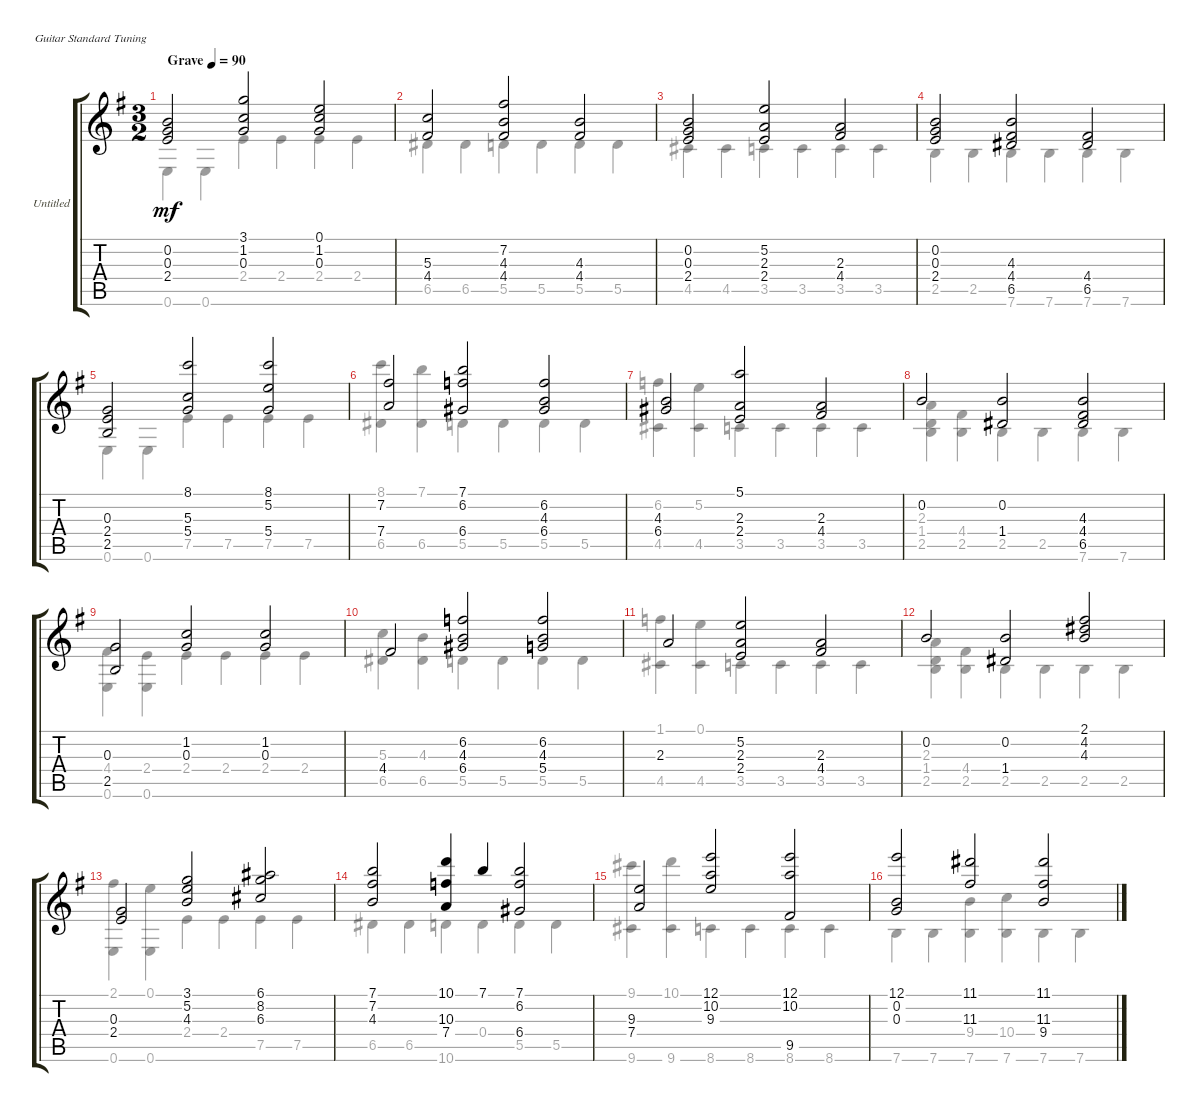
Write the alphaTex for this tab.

\bracketExtendMode groupsimilarinstruments
\firstSystemTrackNameOrientation horizontal
\otherSystemsTrackNameOrientation horizontal
\track ("Untitled" "Untitled") {instrument acousticguitarnylon}
\staff {score tabs}
\tuning (E4 B3 G3 D3 A2 E2)
\voice
\ts (3 2)
\tempo (90 "Grave")
\clef g2
\ks eminor
(0.2 0.3 2.4).2{dy mf instrument acousticguitarnylon} (3.1 1.2 0.3).2 (0.1 1.2 0.3).2 |
(5.3 4.4).2 (7.2 4.3 4.4).2 (4.3 4.4).2 |
(0.2 0.3 2.4).2 (5.2 2.3 2.4).2 (2.3 4.4).2 |
(0.2 0.3 2.4).2 (4.3 4.4 6.5).2 (4.4 6.5).2 |
(0.3 2.4 2.5).2 (8.1 5.3 5.4).2 (8.1 5.2 5.4).2 |
(7.2 7.4).2 (7.1 6.2 6.4).2 (6.2 4.3 6.4).2 |
(4.3 6.4).2 (5.1 2.3 2.4).2 (2.3 4.4).2 |
0.2.2 (0.2 1.4).2 (4.3 4.4 6.5).2 |
(0.3 2.5).2 (1.2 0.3).2 (1.2 0.3).2 |
4.4.2 (6.2 4.3 6.4).2 (6.2 4.3 5.4).2 |
2.3.2 (5.2 2.3 2.4).2 (2.3 4.4).2 |
0.2.2 (0.2 1.4).2 (2.1 4.2 4.3).2 |
(0.3 2.4).2 (3.1 5.2 4.3).2 (6.1 8.2 6.3).2 |
(7.1 7.2 4.3).2 (10.1 10.3 7.4).4 7.1.4 (7.1 6.2 6.4).2 |
(9.3 7.4).2 (12.1 10.2 9.3).2 (12.1 10.2 9.5).2 |
(12.1 0.2 0.3).2 (11.1 11.3).2 (11.1 11.3 9.4).2
\voice
\clef g2
\ottava regular
\simile none
\ks eminor
0.6.4{dy mf} 0.6.4 2.4.4 2.4.4 2.4.4 2.4.4 |
6.5.4 6.5.4 5.5.4 5.5.4 5.5.4 5.5.4 |
4.5.4 4.5.4 3.5.4 3.5.4 3.5.4 3.5.4 |
2.5.4 2.5.4 7.6.4 7.6.4 7.6.4 7.6.4 |
0.6.4 0.6.4 7.5.4 7.5.4 7.5.4 7.5.4 |
(8.1 6.5).4 (7.1 6.5).4 5.5.4 5.5.4 5.5.4 5.5.4 |
(6.2 4.5).4 (5.2 4.5).4 3.5.4 3.5.4 3.5.4 3.5.4 |
(2.3 1.4 2.5).4 (4.4 2.5).4 2.5.4 2.5.4 7.6.4 7.6.4 |
(4.4 0.6).4 (2.4 0.6).4 2.4.4 2.4.4 2.4.4 2.4.4 |
(5.3 6.5).4 (4.3 6.5).4 5.5.4 5.5.4 5.5.4 5.5.4 |
(1.1 4.5).4 (0.1 4.5).4 3.5.4 3.5.4 3.5.4 3.5.4 |
(2.3 1.4 2.5).4 (4.4 2.5).4 2.5.4 2.5.4 2.5.4 2.5.4 |
(2.1 0.6).4 (0.1 0.6).4 2.4.4 2.4.4 7.5.4 7.5.4 |
6.5.4 6.5.4 10.6.4 0.4.4 5.5.4 5.5.4 |
(9.1 9.6).4 (10.1 9.6).4 8.6.4 8.6.4 8.6.4 8.6.4 |
7.6.4 7.6.4 (9.4 7.6).4 (10.4 7.6).4 7.6.4 7.6.4
